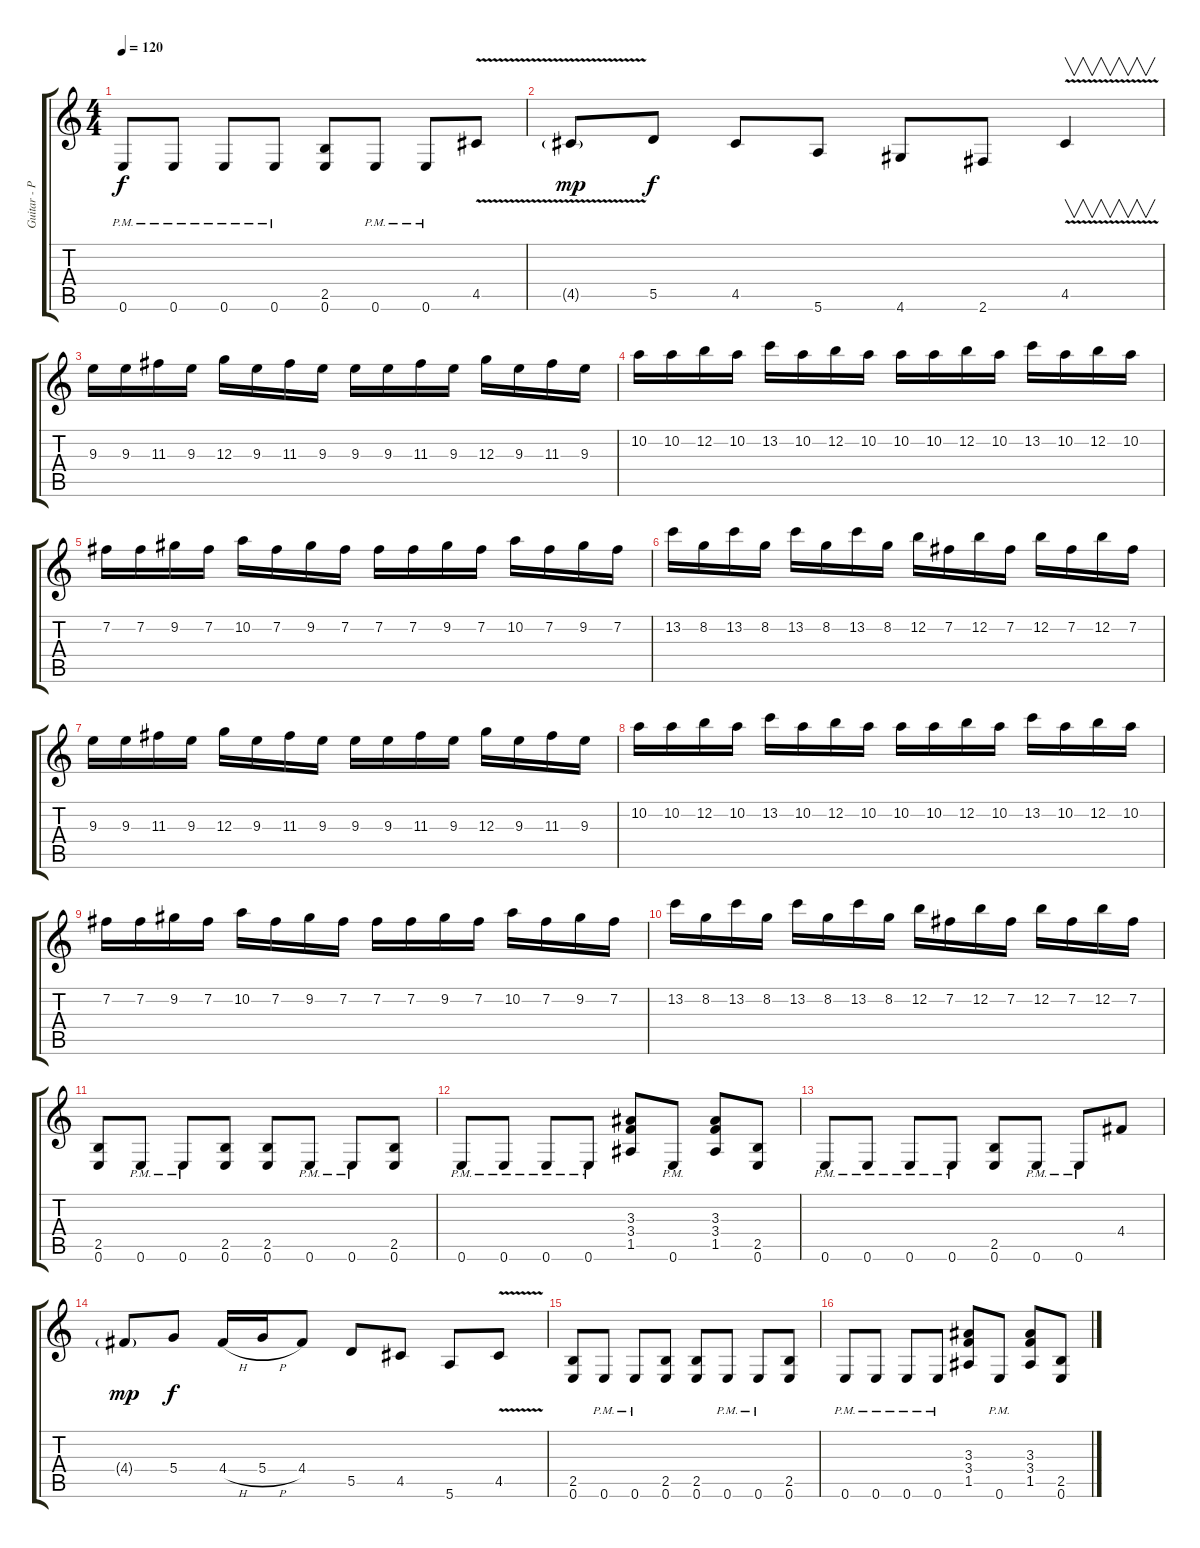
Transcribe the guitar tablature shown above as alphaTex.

\track ("Guitar - Peter" "Guitar - P") {instrument distortionguitar}
\staff {score tabs}
\tuning (E4 B3 G3 D3 A2 E2) {hide}
\ts (4 4)
\tempo 120
\clef g2
\ks c
0.6{pm}.8{dy f} 0.6{pm}.8 0.6{pm}.8 0.6{pm}.8 (2.5 0.6).8 0.6{pm}.8 0.6{pm}.8 4.5{v}.8 |
4.5{v g}.8{dy mp} 5.5.8{dy f} 4.5.8 5.6.8 4.6.8 2.6.8 4.5{v}.4{v} |
9.3.16 9.3.16 11.3.16 9.3.16 12.3.16 9.3.16 11.3.16 9.3.16 9.3.16 9.3.16 11.3.16 9.3.16 12.3.16 9.3.16 11.3.16 9.3.16 |
10.2.16 10.2.16 12.2.16 10.2.16 13.2.16 10.2.16 12.2.16 10.2.16 10.2.16 10.2.16 12.2.16 10.2.16 13.2.16 10.2.16 12.2.16 10.2.16 |
7.2.16 7.2.16 9.2.16 7.2.16 10.2.16 7.2.16 9.2.16 7.2.16 7.2.16 7.2.16 9.2.16 7.2.16 10.2.16 7.2.16 9.2.16 7.2.16 |
13.2.16 8.2.16 13.2.16 8.2.16 13.2.16 8.2.16 13.2.16 8.2.16 12.2.16 7.2.16 12.2.16 7.2.16 12.2.16 7.2.16 12.2.16 7.2.16 |
9.3.16 9.3.16 11.3.16 9.3.16 12.3.16 9.3.16 11.3.16 9.3.16 9.3.16 9.3.16 11.3.16 9.3.16 12.3.16 9.3.16 11.3.16 9.3.16 |
10.2.16 10.2.16 12.2.16 10.2.16 13.2.16 10.2.16 12.2.16 10.2.16 10.2.16 10.2.16 12.2.16 10.2.16 13.2.16 10.2.16 12.2.16 10.2.16 |
7.2.16 7.2.16 9.2.16 7.2.16 10.2.16 7.2.16 9.2.16 7.2.16 7.2.16 7.2.16 9.2.16 7.2.16 10.2.16 7.2.16 9.2.16 7.2.16 |
13.2.16 8.2.16 13.2.16 8.2.16 13.2.16 8.2.16 13.2.16 8.2.16 12.2.16 7.2.16 12.2.16 7.2.16 12.2.16 7.2.16 12.2.16 7.2.16 |
(2.5 0.6).8 0.6{pm}.8 0.6{pm}.8 (2.5 0.6).8 (2.5 0.6).8 0.6{pm}.8 0.6{pm}.8 (2.5 0.6).8 |
0.6{pm}.8 0.6{pm}.8 0.6{pm}.8 0.6{pm}.8 (3.3 3.4 1.5).8 0.6{pm}.8 (3.3 3.4 1.5).8 (2.5 0.6).8 |
0.6{pm}.8 0.6{pm}.8 0.6{pm}.8 0.6{pm}.8 (2.5 0.6).8 0.6{pm}.8 0.6{pm}.8 4.4.8 |
4.4{g}.8{dy mp} 5.4.8{dy f} 4.4{h}.16 5.4{h}.16 4.4.8 5.5.8 4.5.8 5.6.8 4.5{v}.8 |
(2.5 0.6).8 0.6{pm}.8 0.6{pm}.8 (2.5 0.6).8 (2.5 0.6).8 0.6{pm}.8 0.6{pm}.8 (2.5 0.6).8 |
0.6{pm}.8 0.6{pm}.8 0.6{pm}.8 0.6{pm}.8 (3.3 3.4 1.5).8 0.6{pm}.8 (3.3 3.4 1.5).8 (2.5 0.6).8
